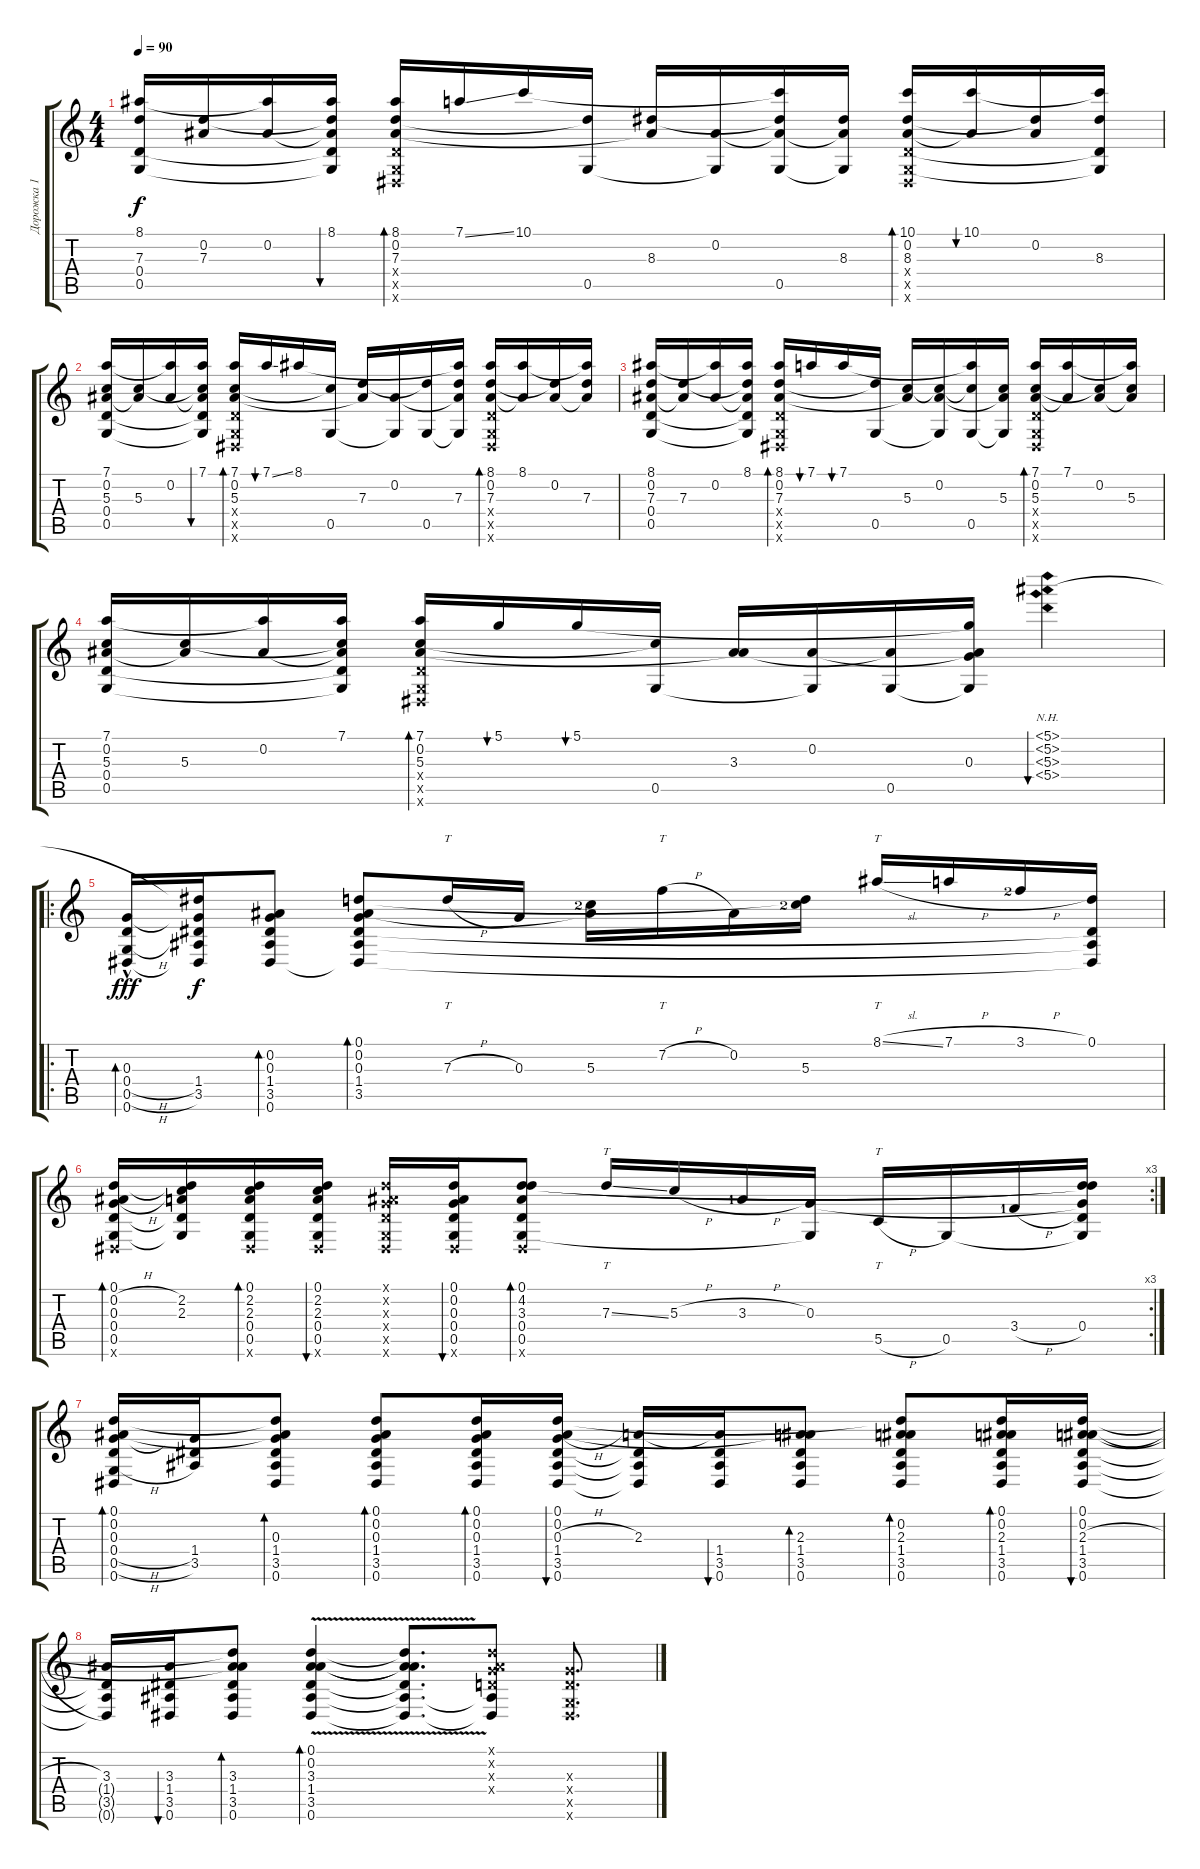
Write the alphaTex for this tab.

\track ("Дорожка 1" "Дорожка 1") {instrument acousticguitarsteel}
\staff {score tabs}
\tuning (D4 Bb3 G3 D3 G2 Eb2) {hide}
\ts (4 4)
\tempo 90
\clef g2
\ks c
(8.1 7.3 0.4 0.5).16{dy f} (0.2{t} 7.3).16 (8.1{t} 0.2).16 (8.1 0.2{t} 7.3{t} 0.4{t} 0.5{t}).16{bu 60} (8.1 0.2 7.3 0.4{x} 0.5{x} 0.6{x}).16{bd 30} 7.1{ss}.16 10.1.16 (7.3{t} 0.5).16 (0.2{t} 8.3).16 (0.2 0.5{t}).16 (10.1{t} 0.2{t} 8.3{t} 0.5).16 (0.2{t} 8.3 0.5{t}).16 (10.1 0.2 8.3 0.4{x} 0.5{x} 0.6{x}).16{bd 30} (10.1 0.2{t}).16{bu 60} (0.2 8.3{t}).16 (10.1{t} 8.3 0.4{t} 0.5{t}).16 |
(7.1 0.2 5.3 0.4 0.5).16 (0.2{t} 5.3).16 (7.1{t} 0.2).16 (7.1 0.2{t} 5.3{t} 0.4{t} 0.5{t}).16{bu 30} (7.1 0.2 5.3 0.4{x} 0.5{x} 0.6{x}).16{bd 30} 7.1{ss}.16{bu 30} 8.1.16 (5.3{t} 0.5).16 (0.2{t} 7.3).16 (0.2 0.5{t}).16 (7.3{t} 0.5).16 (8.1{t} 0.2{t} 7.3 0.5{t}).16 (8.1 0.2 7.3 0.4{x} 0.5{x} 0.6{x}).16{bd 30} (8.1 0.2{t}).16 (0.2 7.3{t}).16 (8.1{t} 0.2{t} 7.3).16 |
(8.1 0.2 7.3 0.4 0.5).16 (0.2{t} 7.3).16 (8.1{t} 0.2).16 (8.1 0.2{t} 7.3{t} 0.4{t} 0.5{t}).16 (8.1 0.2 7.3 0.4{x} 0.5{x} 0.6{x}).16{bd 30} 7.1.16{bu 30} 7.1.16{bu 30} (7.3{t} 0.5).16 (0.2{t} 5.3).16 (0.2 5.3{t} 0.5{t}).16 (7.1{t} 5.3{t} 0.5).16 (0.2{t} 5.3 0.5{t}).16 (7.1 0.2 5.3 0.4{x} 0.5{x} 0.6{x}).16{bd 30} (7.1 0.2{t}).16 (0.2 5.3{t}).16 (7.1{t} 0.2{t} 5.3).16 |
(7.1 0.2 5.3 0.4 0.5).16 (0.2{t} 5.3).16 (7.1{t} 0.2).16 (7.1 0.2{t} 5.3{t} 0.4{t} 0.5{t}).16 (7.1 0.2 5.3 0.4{x} 0.5{x} 0.6{x}).16{bd 30} 5.1.16{bu 30} 5.1.16{bu 30} (5.3{t} 0.5).16 (0.2{t} 3.3).16 (0.2 0.5{t}).16 (3.3{t} 0.5).16 (5.1{t} 0.2{t} 0.3 0.5{t}).16 (5.1{nh} 5.2{nh} 5.3{nh} 5.4{nh}).4{bu 30} |
\ro
(0.3{hac} 0.4{h hac} 0.5{h hac} 0.6{hac}).16{bd 30 dy fff} (5.2{t} 0.3{t} 1.4 3.5 0.6{t}).16{dy f} (0.2 0.3 1.4 3.5 0.6).8{bd 30} (0.1 0.2 0.3 1.4 3.5 0.6{t}).8{bd 30} 7.3{h}.16{tt} 0.3.16 (0.2{t} 5.3{lf 3}).16 7.2{h}.16{tt} 0.2.16 (0.1{t} 5.3{lf 3}).16 8.1{sl}.16{tt} 7.1{h}.16 3.1{h lf 3}.16 (0.1 1.4{t} 3.5{t} 0.6{t}).16 |
\rc 3
(0.1 0.2{h} 0.3{h} 0.4 0.5 0.6{x}).16{bd 30} (0.1{t} 2.2 2.3 0.4{t} 0.5{t}).16 (0.1 2.2 2.3 0.4 0.5 0.6{x}).16{bd 30} (0.1 2.2 2.3 0.4 0.5 0.6{x}).16{bu 30} (0.1{x} 0.2{x} 0.3{x} 0.4{x} 0.5{x} 0.6{x}).16 (0.1 0.2 0.3 0.4 0.5 0.6{x}).16{bu 30} (0.1 4.2 3.3 0.4 0.5 0.6{x}).8{bd 30} 7.3{ss}.16{tt} 5.3{h}.16 3.3{h lf 2}.16 (0.3 0.5{t}).16 5.5{h}.16{tt} 0.5.16 3.4{h lf 2}.16 (0.1{t} 4.2{t} 0.3{t} 0.4 0.5{t}).16 |
(0.1 0.2 0.3 0.4{h} 0.5{h} 0.6).16{bd 60} (0.3{t} 1.4 3.5).16 (0.1{t} 0.2{t} 0.3 1.4 3.5 0.6).8{bd 30} (0.1 0.2 0.3 1.4 3.5 0.6).8{bd 30} (0.1 0.2 0.3 1.4 3.5 0.6).16{bd 30} (0.1 0.2 0.3{h} 1.4 3.5 0.6).16{bu 60} (2.3 1.4{t} 3.5{t} 0.6{t}).16 (2.3{t} 1.4 3.5 0.6).16{bu 60} (0.2{t} 2.3 1.4 3.5 0.6).8{bd 60} (0.1{t} 0.2 2.3 1.4 3.5 0.6).8{bd 60} (0.1 0.2 2.3 1.4 3.5 0.6).16{bd 30} (0.1 0.2 2.3{h} 1.4 3.5 0.6).16{bu 60} |
(3.3 1.4{t} 3.5{t} 0.6{t}).16 (3.3 1.4 3.5 0.6).16{bu 60} (0.1{t} 0.2{t} 3.3 1.4 3.5 0.6).8{bd 60} (0.1 0.2 3.3 1.4 3.5 0.6{v}).4{bd 60} (0.1{t} 0.2{t} 3.3{t} 1.4{t} 3.5{t} 0.6{t}).8{d} (0.1{x} 0.2{x} 0.3{x} 0.4{x} 3.5{t} 0.6{t}).8 (0.3{x} 0.4{x} 0.5{x} 0.6{x}).8{d}
